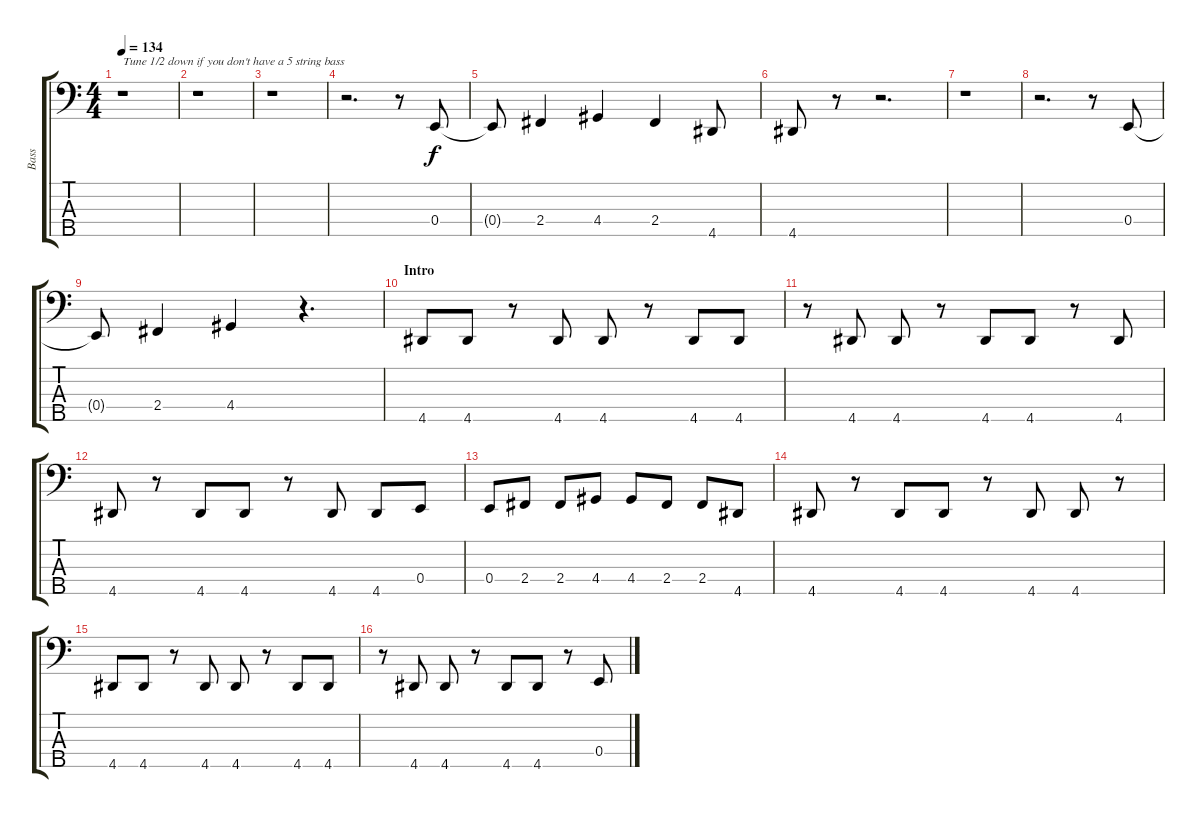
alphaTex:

\track ("Bass" "Bass") {instrument electricbassfinger}
\staff {score tabs}
\tuning (G2 D2 A1 E1 B0) {hide}
\ts (4 4)
\tempo 134
\clef f4
\ks c
r.1{txt "Tune 1/2 down if you don't have a 5 string bass" dy f instrument electricbassfinger} |
r.1 |
r.1 |
r.2{d} r.8 0.4.8 |
0.4{t}.8 2.4.4 4.4.4 2.4.4 4.5.8 |
4.5.8 r.8 r.2{d} |
r.1 |
r.2{d} r.8 0.4.8 |
0.4{t}.8 2.4.4 4.4.4 r.4{d} |
\section ("" "Intro")
4.5.8 4.5.8 r.8 4.5.8 4.5.8 r.8 4.5.8 4.5.8 |
r.8 4.5.8 4.5.8 r.8 4.5.8 4.5.8 r.8 4.5.8 |
4.5.8 r.8 4.5.8 4.5.8 r.8 4.5.8 4.5.8 0.4.8 |
0.4.8 2.4.8 2.4.8 4.4.8 4.4.8 2.4.8 2.4.8 4.5.8 |
4.5.8 r.8 4.5.8 4.5.8 r.8 4.5.8 4.5.8 r.8 |
4.5.8 4.5.8 r.8 4.5.8 4.5.8 r.8 4.5.8 4.5.8 |
r.8 4.5.8 4.5.8 r.8 4.5.8 4.5.8 r.8 0.4.8
